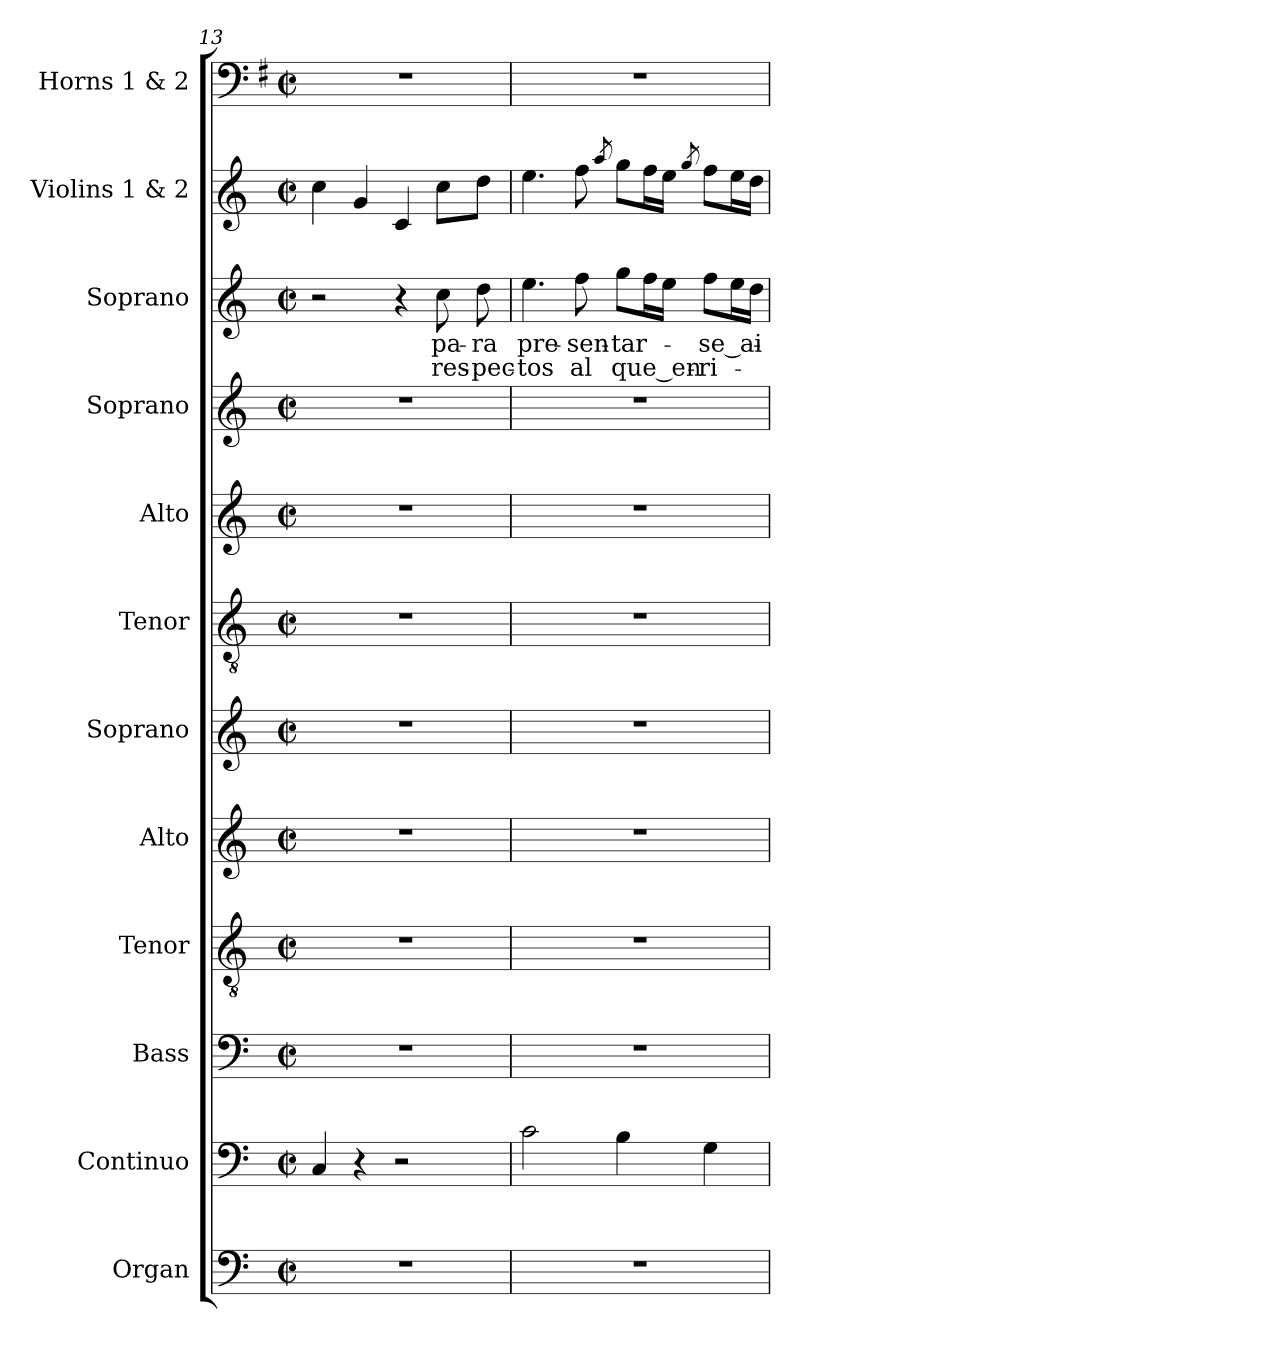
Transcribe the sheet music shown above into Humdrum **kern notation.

**kern	**kern	**kern	**kern	**kern	**kern	**kern	**kern	**kern	**kern	**text	**text	**kern	**kern
*part12	*part11	*part10	*part9	*part8	*part7	*part6	*part5	*part4	*part3	*part3	*part3	*part2	*part1
*staff12	*staff11	*staff10	*staff9	*staff8	*staff7	*staff6	*staff5	*staff4	*staff3	*staff3	*staff3	*staff2	*staff1
*I"Organ	*I"Continuo	*I"Bass	*I"Tenor	*I"Alto	*I"Soprano	*I"Tenor	*I"Alto	*I"Soprano	*I"Soprano	*	*	*I"Violins 1 & 2	*I"Horns 1 & 2
*I'Org.	*I'Cont.	*I'B.	*I'T.	*I'A.	*I'S.	*I'T.	*I'A.	*I'S.	*I'S.	*	*	*I'Vlns	*I'Hns.
!!LO:LB:g=z
*clefF4	*clefF4	*clefF4	*clefGv2	*clefG2	*clefG2	*clefGv2	*clefG2	*clefG2	*clefG2	*	*	*clefG2	*clefF4
*	*	*	*ITrd7c12	*	*	*ITrd7c12	*	*	*	*	*	*	*ITrd4c7
*k[]	*k[]	*k[]	*k[]	*k[]	*k[]	*k[]	*k[]	*k[]	*k[]	*	*	*k[]	*k[]
*C:	*C:	*C:	*C:	*C:	*C:	*C:	*C:	*C:	*C:	*	*	*C:	*C:
*M2/2	*M2/2	*M2/2	*M2/2	*M2/2	*M2/2	*M2/2	*M2/2	*M2/2	*M2/2	*	*	*M2/2	*M2/2
*met(c|)	*met(c|)	*met(c|)	*met(c|)	*met(c|)	*met(c|)	*met(c|)	*met(c|)	*met(c|)	*met(c|)	*	*	*met(c|)	*met(c|)
=13	=13	=13	=13	=13	=13	=13	=13	=13	=13	=13	=13	=13	=13
1r	4Ci/	1r	1r	1r	1r	1r	1r	1r	2r	.	.	4cci\	1r
.	4r	.	.	.	.	.	.	.	.	.	.	4gi/	.
.	2r	.	.	.	.	.	.	.	4r	.	.	4ci/	.
!	!	!	!	!	!	!	!	!	!	!LO:LY:b:color=#000000	!LO:LY:b:color=#000000	!	!
.	.	.	.	.	.	.	.	.	8cci\	pa-	res-	8cci\L	.
!	!	!	!	!	!	!	!	!	!	!LO:LY:b:color=#000000	!LO:LY:b:color=#000000	!	!
.	.	.	.	.	.	.	.	.	8ddi\	-ra	-pec-	8ddi\J	.
=14	=14	=14	=14	=14	=14	=14	=14	=14	=14	=14	=14	=14	=14
!	!	!	!	!	!	!	!	!	!	!LO:LY:b:color=#000000	!LO:LY:b:color=#000000	!	!
1r	2ci\	1r	1r	1r	1r	1r	1r	1r	4.eei\	pre-	-tos	4.eei\	1r
!	!	!	!	!	!	!	!	!	!	!LO:LY:b:color=#000000	!LO:LY:b:color=#000000	!	!
.	.	.	.	.	.	.	.	.	8ffi\	-sen-	al	8ffi\	.
.	.	.	.	.	.	.	.	.	.	.	.	8qaai/	.
!	!	!	!	!	!	!	!	!	!	!LO:LY:b:color=#000000	!LO:LY:b:color=#000000	!	!
.	4Bi\	.	.	.	.	.	.	.	8ggi\L	-tar-	que_en-	8ggi\L	.
.	.	.	.	.	.	.	.	.	16ffi\L	.	.	16ffi\L	.
.	.	.	.	.	.	.	.	.	16eei\JJ	.	.	16eei\JJ	.
.	.	.	.	.	.	.	.	.	.	.	.	8qggi/	.
!	!	!	!	!	!	!	!	!	!	!LO:LY:b:color=#000000	!LO:LY:b:color=#000000	!	!
.	4Gi\	.	.	.	.	.	.	.	8ffi\L	-se_ai-	-ri-	8ffi\L	.
.	.	.	.	.	.	.	.	.	16eei\L	.	.	16eei\L	.
.	.	.	.	.	.	.	.	.	16ddi\JJ	.	.	16ddi\JJ	.
=	=	=	=	=	=	=	=	=	=	=	=	=	=
*-	*-	*-	*-	*-	*-	*-	*-	*-	*-	*-	*-	*-	*-
